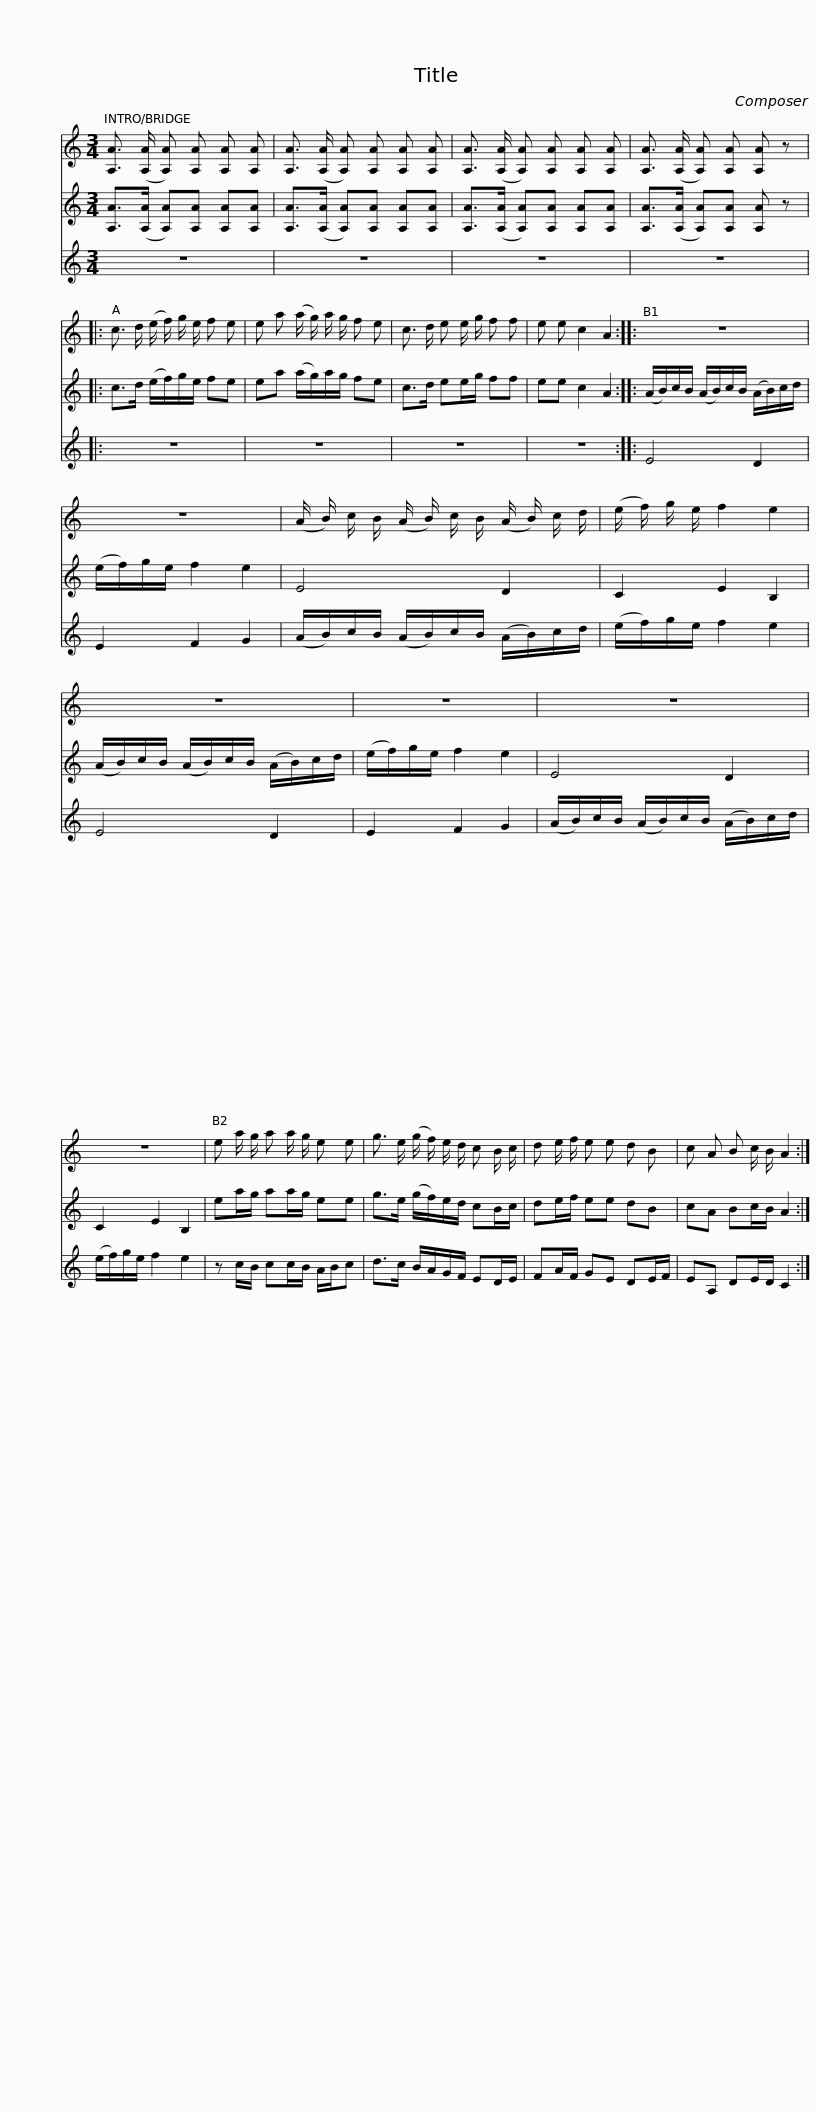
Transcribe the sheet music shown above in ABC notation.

X:1
%%score 1 2 3
L:1/8
M:3/4
I:linebreak $
K:C
V:1 treble
V:2 treble
V:3 treble
V:1
 [A,A]3/2 ([A,A]/ [A,A]) [A,A] [A,A] [A,A] | [A,A]3/2 ([A,A]/ [A,A]) [A,A] [A,A] [A,A] | [A,A]3/2 ([A,A]/ [A,A]) [A,A] [A,A] [A,A] | [A,A]3/2 ([A,A]/ [A,A]) [A,A] [A,A] z |:$ c3/2 d/ (e/ f/) g/ e/ f e | %5
 e a (a/ g/) a/ g/ f e | c3/2 d/ e e/ g/ f f | e e c2 A2 :: z6 |$ z6 | %10
 (A/ B/) c/ B/ (A/ B/) c/ B/ (A/ B/) c/ d/ | (e/ f/) g/ e/ f2 e2 | z6 | z6 |$ z6 | %15
 z6 | e a/ g/ a a/ g/ e e | g3/2 e/ (g/ f/) e/ d/ c B/ c/ | d e/ f/ e e d B |$ c A B c/ B/ A2 :| %20
V:2
 [A,A]>([A,A] [A,A])[A,A] [A,A][A,A] | [A,A]>([A,A] [A,A])[A,A] [A,A][A,A] | [A,A]>([A,A] [A,A])[A,A] [A,A][A,A] | [A,A]>([A,A] [A,A])[A,A] [A,A] z |:$ c>d (e/f/)g/e/ fe | %5
 ea (a/g/)a/g/ fe | c>d ee/g/ ff | ee c2 A2 :: (A/B/)c/B/ (A/B/)c/B/ (A/B/)c/d/ |$ (e/f/)g/e/ f2 e2 | %10
 E4 D2 | C2 E2 B,2 | (A/B/)c/B/ (A/B/)c/B/ (A/B/)c/d/ | (e/f/)g/e/ f2 e2 |$ E4 D2 | %15
 C2 E2 B,2 | ea/g/ aa/g/ ee | g>e (g/f/)e/d/ cB/c/ | de/f/ ee dB |$ cA Bc/B/ A2 :| %20
V:3
 z6 | z6 | z6 | z6 |:$ z6 | %5
 z6 | z6 | z6 :: E4 D2 |$ E2 F2 G2 | %10
 (A/B/)c/B/ (A/B/)c/B/ (A/B/)c/d/ | (e/f/)g/e/ f2 e2 | E4 D2 | E2 F2 G2 |$ (A/B/)c/B/ (A/B/)c/B/ (A/B/)c/d/ | %15
 (e/f/)g/e/ f2 e2 | z c/B/ cc/B/ A/B/c | d>c B/A/G/F/ ED/E/ | FA/F/ GE DE/F/ |$ EA, DE/D/ C2 :| %20
